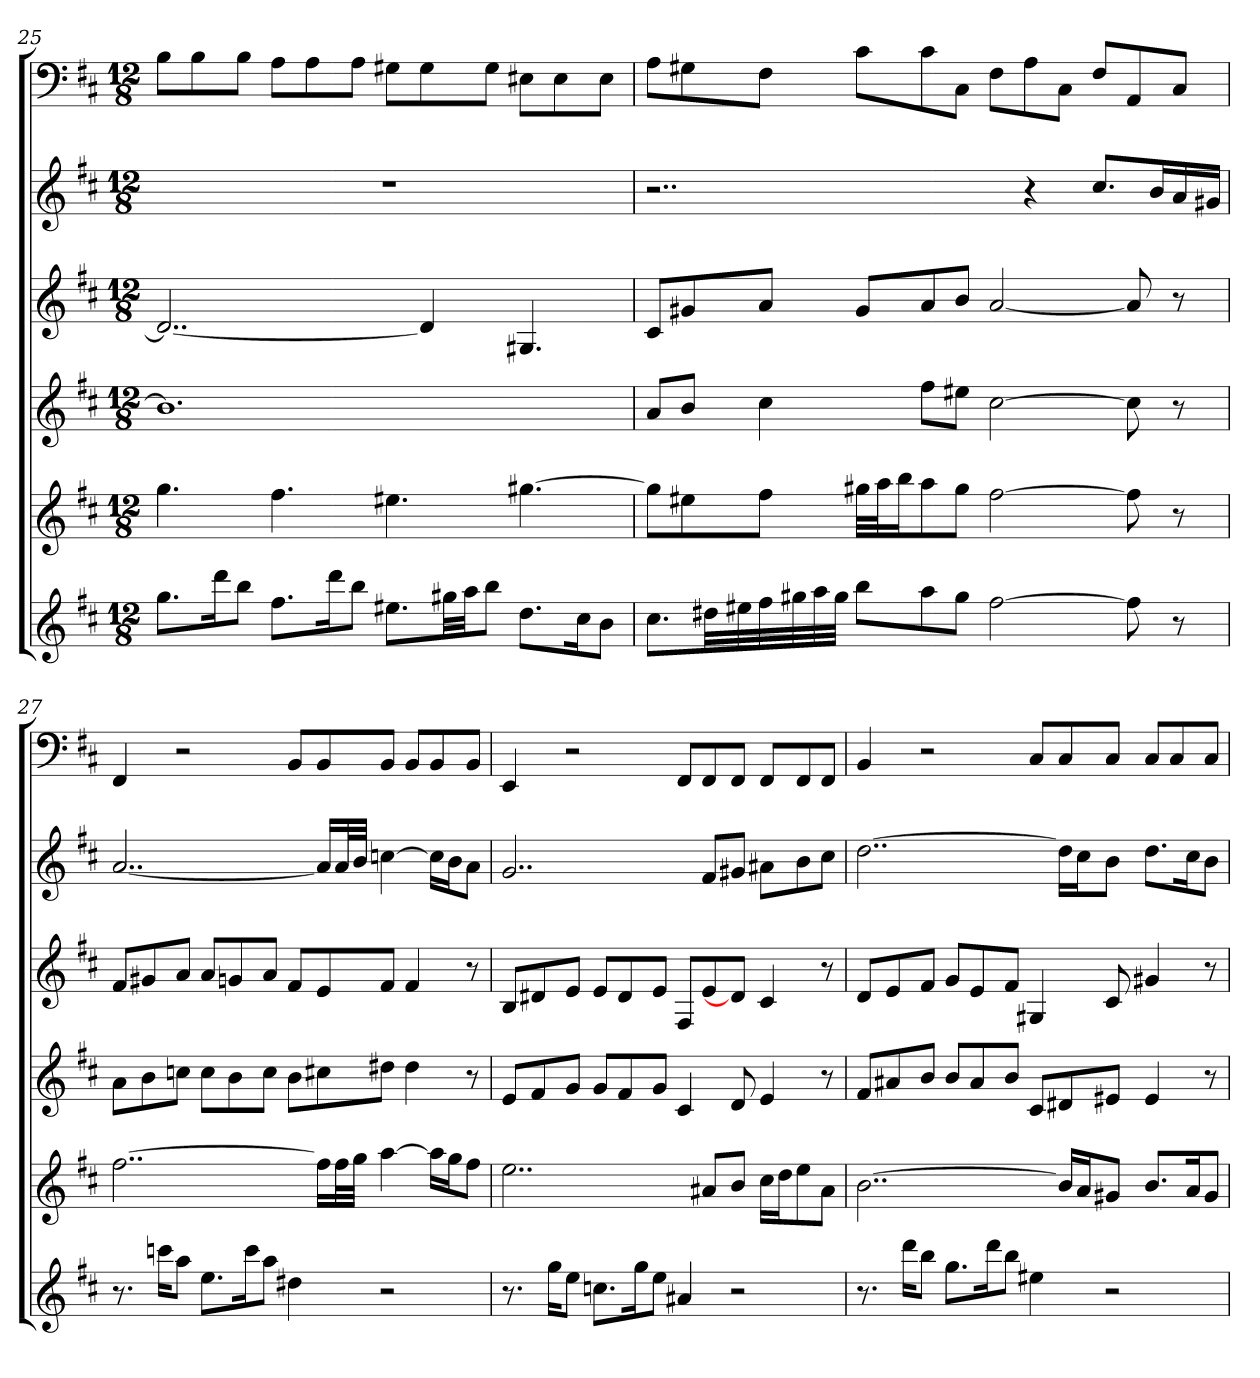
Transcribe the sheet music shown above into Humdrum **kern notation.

**kern	**kern	**kern	**kern	**kern	**kern
*part6	*part5	*part4	*part3	*part2	*part1
*staff6	*staff5	*staff4	*staff3	*staff2	*staff1
*k[f#c#]	*k[f#c#]	*k[f#c#]	*k[f#c#]	*k[f#c#]	*k[f#c#]
*b:	*b:	*b:	*b:	*b:	*b:
*M12/8	*M12/8	*M12/8	*M12/8	*M12/8	*M12/8
=25	=25	=25	=25	=25	=25
8.ggL	4.gg	1.b]	2..d_	1.r	8BL
.	.	.	.	.	8B
16dddK	.	.	.	.	.
8bbJ	.	.	.	.	8BJ
8.ff#L	4.ff#	.	.	.	8AL
.	.	.	.	.	8A
16dddK	.	.	.	.	.
8bbJ	.	.	.	.	8AJ
8.ee#XL	4.ee#X	.	.	.	8G#XL
.	.	.	4d]	.	8G#
32gg#XLL	.	.	.	.	.
32aaJJ	.	.	.	.	.
8bbJ	.	.	.	.	8G#J
8.ddL	[4.gg#X	.	4.G#X	.	8E#XL
.	.	.	.	.	8E#
16cc#K	.	.	.	.	.
8bJ	.	.	.	.	8E#J
=26	=26	=26	=26	=26	=26
8.cc#L	8gg#L]	8aL	8c#L	2..r	8AL
.	8ee#X	8bJ	8g#X	.	8G#X
32dd#XLL	.	.	.	.	.
32ee#X	.	.	.	.	.
32ff#	8ff#J	4cc#	8aJ	.	8F#J
32gg#X	.	.	.	.	.
32aa	.	.	.	.	.
32gg#JJJ	.	.	.	.	.
8bbL	32gg#XLLL	.	8g#L	.	8c#L
.	32aaJ	.	.	.	.
.	16bbJ	.	.	.	.
8aa	8aa	8ff#L	8a	.	8c#
8gg#J	8gg#J	8ee#XJ	8bJ	.	8C#J
[2ff#	[2ff#	[2cc#	[2a	.	8F#L
.	.	.	.	4r	8A
.	.	.	.	.	8C#J
.	.	.	.	8.cc#L	8F#L
8ff#]	8ff#]	8cc#]	8a]	.	8AA
.	.	.	.	16bL	.
8r	8r	8r	8r	16a	8C#J
.	.	.	.	16g#XJJ	.
=27	=27	=27	=27	=27	=27
8.r	[2..ff#	8aL	8f#L	[2..a	4FF#
.	.	8b	8g#X	.	.
16cccnKL	.	.	.	.	.
8aaJ	.	8ccnJ	8aJ	.	2r
8.eeL	.	8ccL	8aL	.	.
.	.	8b	8gn	.	.
16cccK	.	.	.	.	.
8aaJ	.	8ccJ	8aJ	.	.
4dd#X	.	8bL	8f#L	.	8BBL
.	16ff#LL]	8cc#X	8e	16aLL]	8BB
.	32ff#L	.	.	32aL	.
.	32ggJJJ	.	.	32bJJJ	.
2r	[4aa	8dd#XJ	8f#J	[4ccn	8BBJ
.	.	4dd#	4f#	.	8BBL
.	16aaLL]	.	.	16ccLL]	8BB
.	16ggJ	.	.	16bJ	.
.	8ff#J	8r	8r	8aJ	8BBJ
=28	=28	=28	=28	=28	=28
8.r	2..ee	8eL	8BL	2..g	4EE
.	.	8f#	8d#X	.	.
16ggKL	.	.	.	.	.
8eeJ	.	8gJ	8eJ	.	2r
8.ccnL	.	8gL	8eL	.	.
.	.	8f#	8d#	.	.
16ggK	.	.	.	.	.
8eeJ	.	8gJ	8eJ	.	.
4a#X	.	4c#	8F#L	.	8FF#L
.	8a#XL	.	8e	8f#L	8FF#
2r	8bJ	8d	8dJ]	8g#XJ	8FF#J
.	16cc#LL	4e	4c#	8a#XL	8FF#L
.	16ddJ	.	.	.	.
.	8ee	.	.	8b	8FF#
.	8a#J	8r	8r	8cc#J	8FF#J
=29	=29	=29	=29	=29	=29
8.r	[2..b	8f#L	8dL	[2..dd	4BB
.	.	8a#X	8e	.	.
16dddKL	.	.	.	.	.
8bbJ	.	8bJ	8f#J	.	2r
8.ggL	.	8bL	8gL	.	.
.	.	8a#	8e	.	.
16dddK	.	.	.	.	.
8bbJ	.	8bJ	8f#J	.	.
4ee#X	.	8c#L	4G#X	.	8C#L
.	16bLL]	8d#X	.	16ddLL]	8C#
.	16aJ	.	.	16cc#J	.
2r	8g#XJ	8e#XJ	8c#	8bJ	8C#J
.	8.bL	4e#	4g#X	8.ddL	8C#L
.	.	.	.	.	8C#
.	16aK	.	.	16cc#K	.
.	8g#J	8r	8r	8bJ	8C#J
=	=	=	=	=	=
*-	*-	*-	*-	*-	*-
